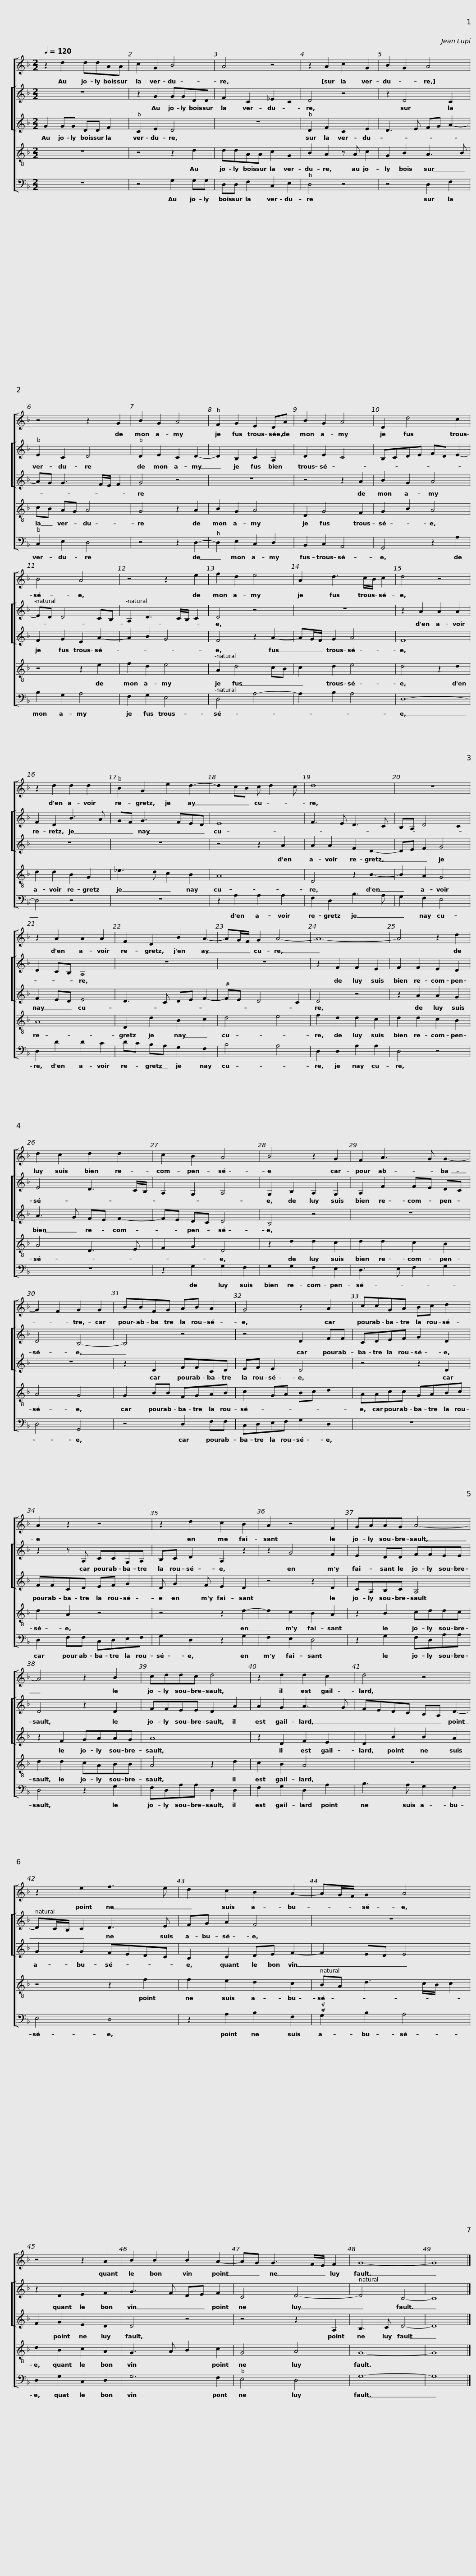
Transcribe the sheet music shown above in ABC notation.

X:1
%%score [ 1 [ 2 3 ] 4 5 ]
L:1/8
Q:1/4=120
M:2/2
I:linebreak $
K:F
V:1 treble
V:2 treble
V:3 treble
V:4 treble-8
V:5 bass
V:1
 z2 d2 ddAA | c2 G2 B4 | A4 z4 |$ z2 A2 c2 G2 |$ B2 G2 A4 | %5
 z4 z2 G2 | B2 G2 A4 | F2 G2 E2 DA | B2 G2 A4 |$ D2 d4 c2 | %10
 B4 A4 | z4 z2 e2 | f2 d2 e4 |$ A2 d3 c/B/ c2 | d4 z4 |$ %15
 z2 d2 d2 d2 | B2 G2 e2 d2- | d2 cB c d2 c | d8 | z8 |$ %20
 z2 A2 A2 A2 | F2 D2 B2 A2- | AG/F/ G2 A4- | A8- | A4 z2 d2 |$ %25
 d2 c2 d2 d2 | c2 B2 A4 | B4 z2 G2 | F2 A3 G G2- | G2 F2 G2 G2 |$ %30
 BBFG AB A2 | G4 z2 A2 | ccGA Bc d2 |$ A2 z2 z4 | z2 d2 c2 B2 | %35
 A2 z4 F2 |$ GAAG A4- |$ A4 z2 B2 | cddc d4 | z2 d2 d2 c2 | %40
 d4 z4 |$ z2 e2 f3 e | d2 c2 B2 A2- | AG/F/ G2 A4 | z4 z2 A2 |$ %45
 B2 B2 B2 A2- | AG G3 F/E/ F2 | G8- | G8 |] %49
V:2
 z8 | z2 G2 GGDD | F2 C2 _E2 C2 |$ D4 z4 |$ z2 D4 C2 | %5
 E2 C2 D4 | D2 E2 C2 D2- | D2 B,2 C2 A,2 | D2 E2 C4 |$ B,CDE FD E2- | %10
 ED D4 CB, | A,2 D3 C/B,/ C2 | D4 z4 |$ z8 | z2 A2 A2 A2 |$ %15
 F2 D2 B3 A | GF G3 FED | E8 | F3 E D3 C | B,A, D4 C2 |$ %20
 D2 CB, A,4 | z8 | z8 | z2 F2 F2 E2 | F2 F2 E2 D2 |$ %25
 E4 D3 C/B,/ | A,2 G,2 A,4 | G,2 B,2 A,2 G,2 | A,2 F2 FE DC | D4 B,4- |$ %30
 B,4 z4 | z4 D2 FF | CDEF G2 D2 |$ z2 z A, CCG,A, | B,C D2 A,2 z2 | %35
 z2 G4 F2 |$ E2 DD FFEE |$ D4 z2 D2 | FFEE D2 A2 | A2 G2 A3 G | %40
 FEDC B,A, D2- |$ DC/B,/ C2 D3 E | FG A2 F4 | z8 | z2 D2 E2 F2 |$ %45
 G3 F DE F2 | C4 D4- | D4 B,4- | B,8 |] %49
V:3
 G2 GG DD F2 | C2 E2 D4 | z8 |$ D2 F2 C2 E2 |$ D3 E FG A2- | %5
 AG G3 F/E/ F2 | G4 z4 | z8 | z4 z2 A2 |$ B2 G2 A4 | %10
 F2 G2 E2 A2- | A2 B2 G4 | F4 z2 A2- |$ AG/F/ G2 A4 | F8 |$ %15
 z8 | z8 | z4 z2 A2 | A2 A2 F2 D2- | DE F2 G4 |$ %20
 F2 ED E4 | D3 C DE F2- | FE D4 C2 | D4 z4 | z2 A2 A2 G2 |$ %25
 A3 G FE F2- | FE DC D4 | B,4 z4 | z8 | z8 |$ %30
 z2 D2 FFCD | EF E2 D4 | z4 z2 D2 |$ FFCD EF G2 | D G2 F E2 D2 | %35
 z4 z2 D2 |$ CA,B,C A,4 |$ z2 F2 GAAG | A8 | z2 D2 F2 E2 | %40
 D2 B2 B2 A2 |$ G2 G2 FEDC | B,2 C2 DE F2- | F2 ED E4 | F2 G2 E2 D2 |$ %45
 D4 z4 | z4 z2 A,2 | B,3 C D4- | D8 |] %49
V:4
 z8 | z4 z2 d2 | ddAA c2 G2 |$ B2 A2 z A c2 |$ G2 B2 A3 B | %5
 cB AG A4 | G4 z2 A2 | B2 G2 A4 | D2 G4 F2 |$ G2 B2 A4 | %10
 z4 z2 e2 | f2 d2 e4 | A2 d4 cB |$ c2 d2 e4 | d4 z2 d2 |$ %15
 d2 d2 B2 G2 | _e3 d c2 B2 | A8 | D4 z2 B2- | B2 A2 G4 |$ %20
 A8 | D2 d2 B2 c2 | d4 e4 | f2 d2 d2 c2 | d2 d2 c2 B2 |$ %25
 A4 D3 E | F2 G2 D4 | z2 d2 d2 c2 | d2 d2 c2 B2 | A4 G4 |$ %30
 G2 BB FGAB | c2 GA Bc d2 | AAcc GABc |$ d2 A2 z4 | z4 z2 d2- | %35
 d2 c2 B2 A2 |$ z2 B2 cddc |$ d2 d2 cABB | A4 z2 d2 | c2 B2 A4 | %40
 z8 |$ z4 z2 f2 | f2 e2 d2 c2 | BA d3 c/B/ c2 | d2 B2 c2 A2 |$ %45
 G3 A B2 c2 | G4 A4 | G8- | G8 |] %49
V:5
 z8 | z4 G,2 G,G, | D,D, F,2 C,2 E,2 |$ D,4 z4 |$ z4 D,2 F,2 | %5
 C,2 E,2 D,4 | z4 z2 D,2- | D,2 E,2 C,2 D,2 | B,,2 C,2 A,,4 |$ G,,4 z2 A,2 | %10
 B,2 G,2 A,4 | F,2 G,2 E,4 | D,4 A,4- |$ A,2 B,2 A,4 | D,8- |$ %15
 D,4 z4 | z8 | z2 A,2 A,2 A,2 | F,2 D,2 B,3 A, | G,2 F,2 E,4 |$ %20
 D,2 D2 D2 C2 | DC B,A, G,2 F,2 | B,4 A,4 | D,2 D,2 A,2 A,2 | D,4 z4 |$ %25
 z8 | z2 G,2 G,2 F,2 | G,2 G,2 F,2 E,2 | D,3 E, F,2 G,2 | D,4 G,,4 |$ %30
 z4 D,2 F,F, | C,D,E,F, G,2 D,2 | z8 |$ D,2 F,F, C,D,E,F, | G,2 D,2 z2 G,2 | %35
 F,2 E,2 D,4 |$ z2 G,2 F,D,A,A, |$ D,4 z2 G,2 | F,D,A,A, D,2 D,2 | F,2 G,2 D,2 A,2 | %40
 B,3 A, G,2 F,2 |$ E,4 D,4 | z2 A,2 B,2 F,2 | G,2 B,2 A,4 | D,2 G,2 C,2 D,2 |$ %45
 G,6 F,2 | E,4 D,4 | G,8- | G,8 |] %49
